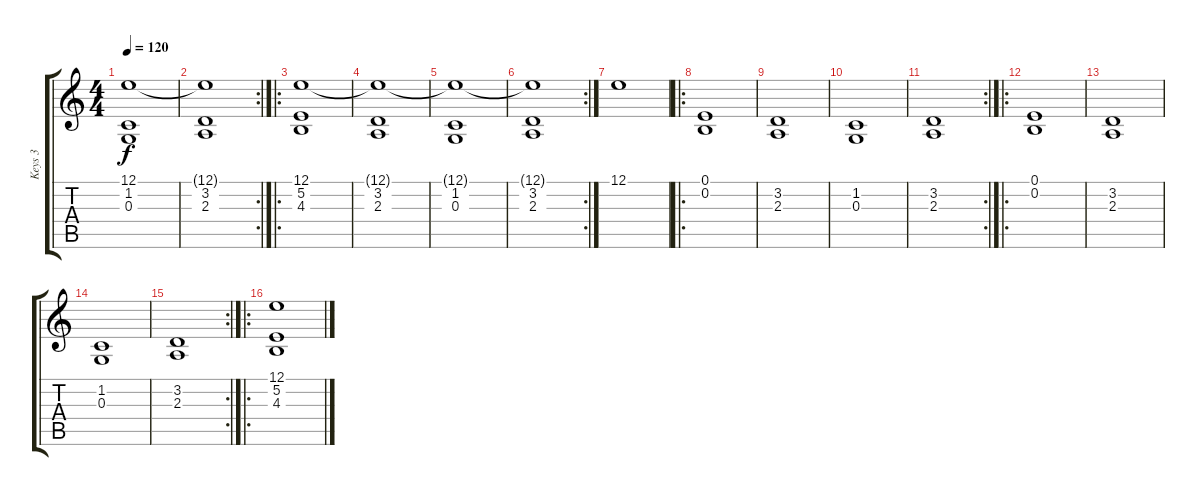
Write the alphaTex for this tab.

\track ("Keys 3" "Keys 3") {instrument pad4choir}
\staff {score tabs}
\tuning (E4 B3 G3 D3 A2 E2) {hide}
\ts (4 4)
\tempo 120
\clef g2
\ks c
(12.1{t} 1.2 0.3).1{dy f} |
\rc 2
(12.1{t} 3.2 2.3).1 |
\ro
(12.1 5.2 4.3).1 |
(12.1{t} 3.2 2.3).1 |
(12.1{t} 1.2 0.3).1 |
\rc 2
(12.1{t} 3.2 2.3).1 |
12.1.1 |
\ro
(0.1 0.2).1 |
(3.2 2.3).1 |
(1.2 0.3).1 |
\rc 2
(3.2 2.3).1 |
\ro
(0.1 0.2).1 |
(3.2 2.3).1 |
(1.2 0.3).1 |
\rc 2
(3.2 2.3).1 |
\ro
(12.1 5.2 4.3).1
